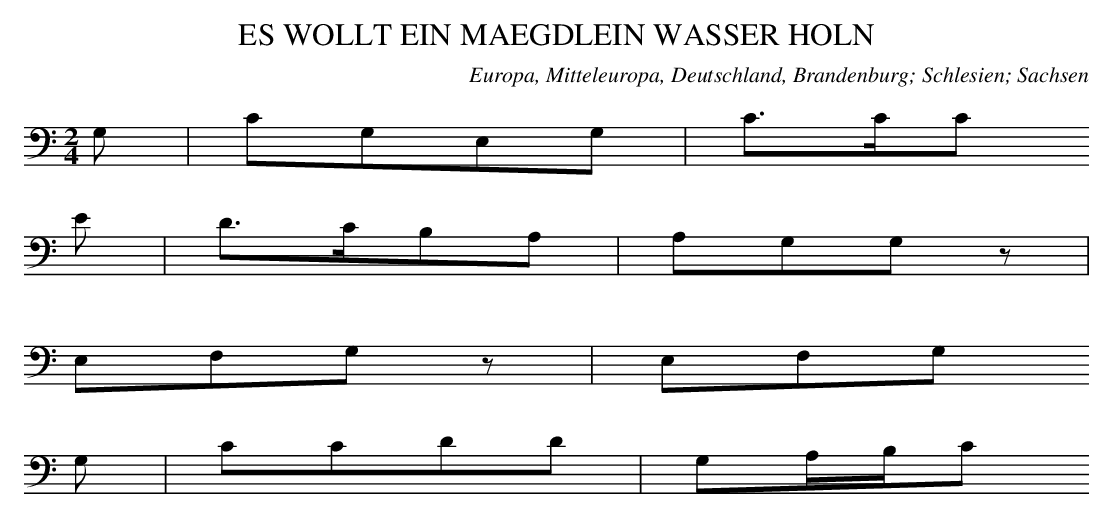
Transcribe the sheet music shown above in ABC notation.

X:1
T: ES WOLLT EIN MAEGDLEIN WASSER HOLN
O: Europa, Mitteleuropa, Deutschland, Brandenburg; Schlesien; Sachsen
M: 2/4
L: 1/16
K: C
G,2 | C2G,2E,2G,2 | C3CC2
E2 | D3CB,2A,2 | A,2G,2G,2z2 |
E,2F,2G,2z2 | E,2F,2G,2
G,2 | C2C2D2D2 | G,2A,B,C2
